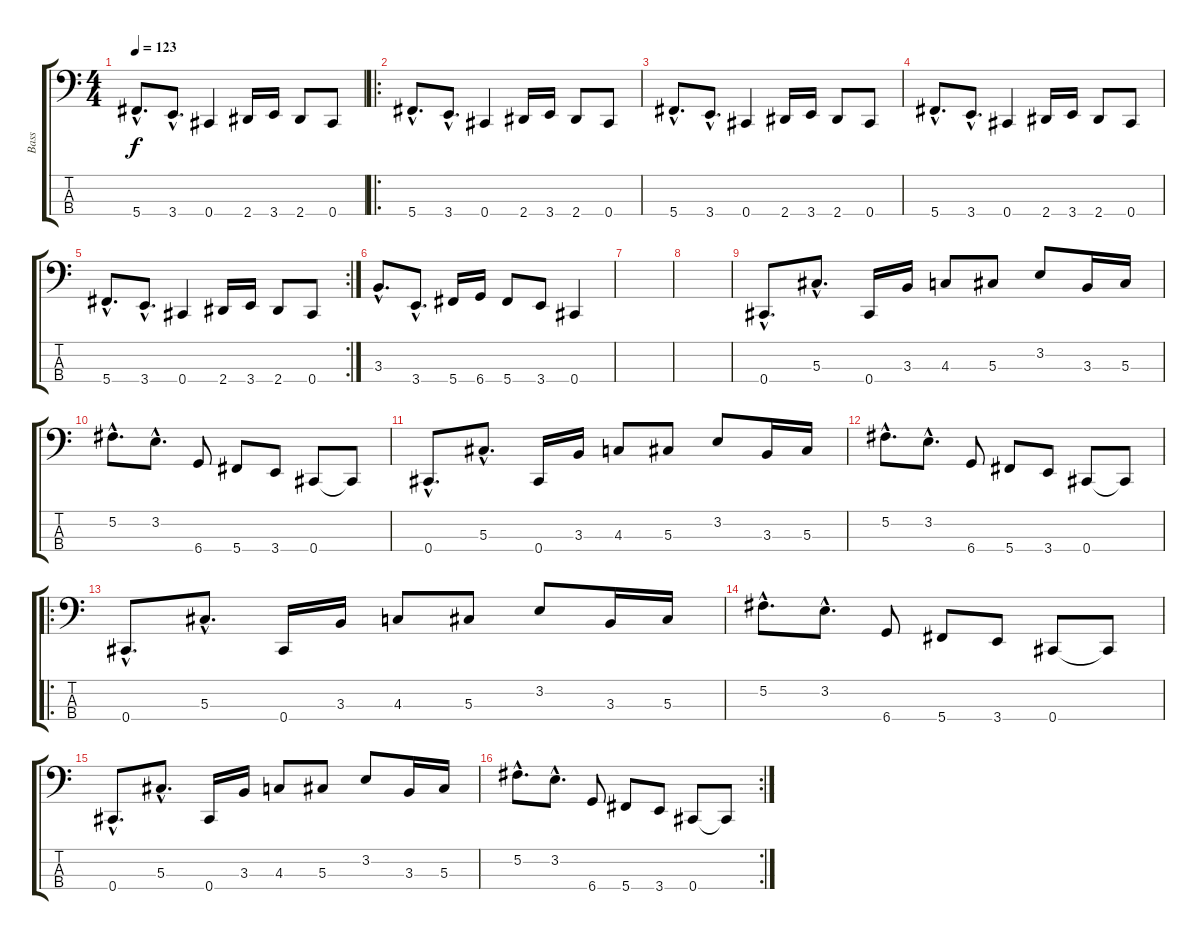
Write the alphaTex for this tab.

\track ("Bass" "Bass") {instrument electricbasspick}
\staff {score tabs}
\tuning (Gb2 Db2 Ab1 Db1) {hide}
\ts (4 4)
\tempo 123
\clef f4
\ks c
5.4{hac}.8{d dy f} 3.4{hac}.8{d} 0.4.4 2.4.16 3.4.16 2.4.8 0.4.8 |
\ro
5.4{hac}.8{d} 3.4{hac}.8{d} 0.4.4 2.4.16 3.4.16 2.4.8 0.4.8 |
5.4{hac}.8{d} 3.4{hac}.8{d} 0.4.4 2.4.16 3.4.16 2.4.8 0.4.8 |
5.4{hac}.8{d} 3.4{hac}.8{d} 0.4.4 2.4.16 3.4.16 2.4.8 0.4.8 |
\rc 2
5.4{hac}.8{d} 3.4{hac}.8{d} 0.4.4 2.4.16 3.4.16 2.4.8 0.4.8 |
3.3{hac}.8{d} 3.4{hac}.8{d} 5.4.16 6.4.16 5.4.8 3.4.8 0.4.4 |
|
|
0.4{hac}.8{d} 5.3{hac}.8{d} 0.4.16 3.3.16 4.3.8 5.3.8 3.2.8 3.3.16 5.3.16 |
5.2{hac}.8{d} 3.2{hac}.8{d} 6.4.8 5.4.8 3.4.8 0.4.8 0.4{t}.8 |
0.4{hac}.8{d} 5.3{hac}.8{d} 0.4.16 3.3.16 4.3.8 5.3.8 3.2.8 3.3.16 5.3.16 |
5.2{hac}.8{d} 3.2{hac}.8{d} 6.4.8 5.4.8 3.4.8 0.4.8 0.4{t}.8 |
\ro
0.4{hac}.8{d} 5.3{hac}.8{d} 0.4.16 3.3.16 4.3.8 5.3.8 3.2.8 3.3.16 5.3.16 |
5.2{hac}.8{d} 3.2{hac}.8{d} 6.4.8 5.4.8 3.4.8 0.4.8 0.4{t}.8 |
0.4{hac}.8{d} 5.3{hac}.8{d} 0.4.16 3.3.16 4.3.8 5.3.8 3.2.8 3.3.16 5.3.16 |
\rc 2
5.2{hac}.8{d} 3.2{hac}.8{d} 6.4.8 5.4.8 3.4.8 0.4.8 0.4{t}.8
